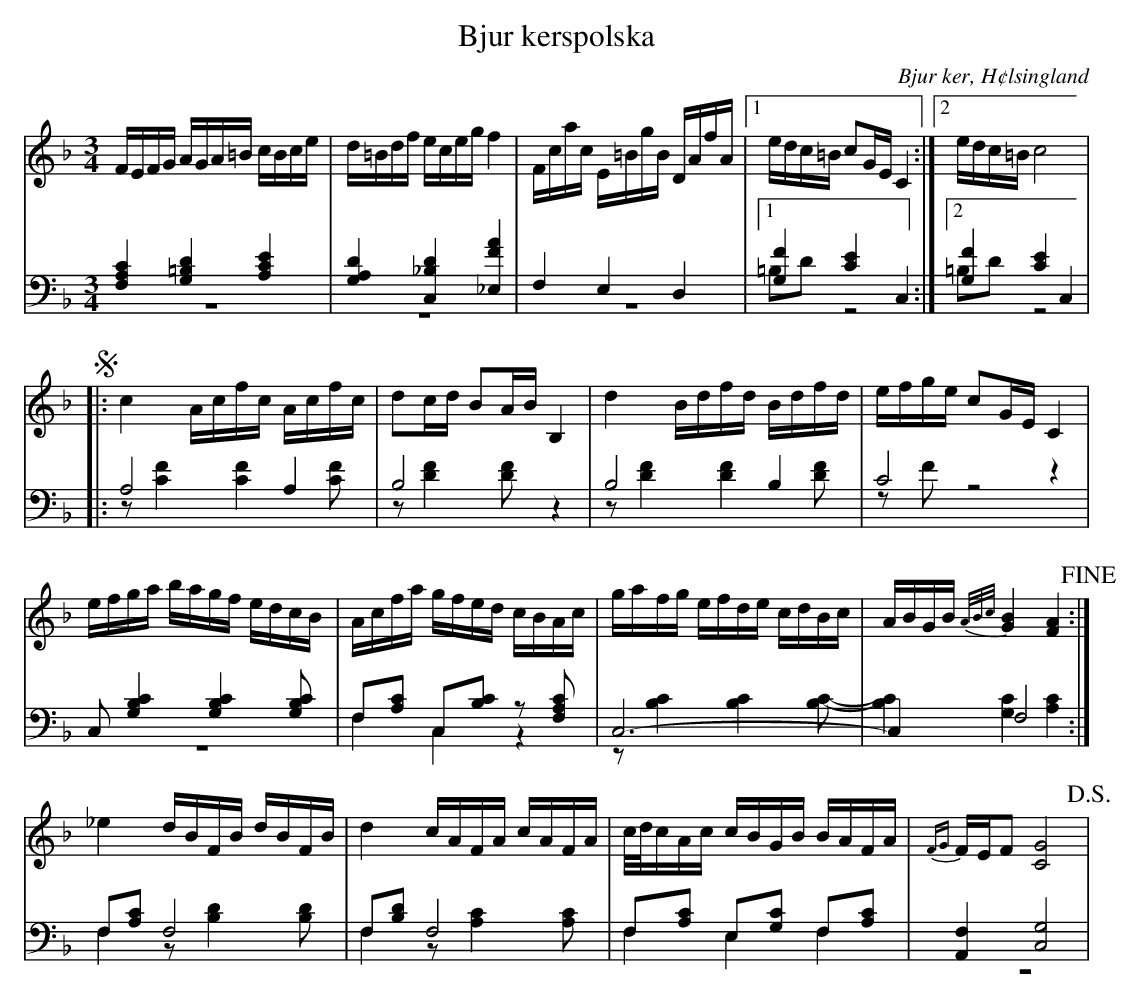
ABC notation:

X:1
T: Bjur kerspolska
O: Bjur ker, H¢lsingland
M: 3/4
L: 1/16
K: F
V:1
V:2
V:3 merge
V:1
FEFG AGA=B cBce|d=Bdf eceg f4|Fcac E=BgB DAfA|1 edc=B c2GE C4:|2 edc=B c8 |
!segno! |:c4 Acfc Acfc|d2cd B2AB B,4|d4 Bdfd Bdfd|efge c2GE C4|
efga bagf edcB|Acfa gfed cBAc|gafg efde cdBc|ABGB {A/B/c/}[G4B4] [F4A4] !fine!:|
_e4 dBFB dBFB|d4 cAFA cAFA|c/d/cAc cBGB BAFA|{FG}FEF2 [C8G8] !D.S.!|
V:2 clef=bass
[F,4A,4C4] [G,4=B,4D4] [A,4C4E4]|[G,4A,4D4] [C,4_B,4D4] [_E,4F4A4]|F,4 E,4 D,4|1 [G,4F4] [C4E4] C,4:|2 [G,4F4] [C4E4] C,4 |
|:A,8 A,4|B,8 z4|B,8  B,4|C8 z4|
C,2 [G,4B,4C4] [G,4B,4C4] [G,2B,2C2]|F,2[A,2C2] C,2[B,2C2] z2 [F,2A,2C2]|C,12-|C,4 F,8:|
F,2[A,2C2] F,8|F,2[B,2D2] F,8|F,2[A,2C2] E,2[G,2C2] F,2[A,2C2]|[A,,4F,4] [C,8G,8] |
V:3 clef=bass
z12|z12|z12|1 =B,2D2 z8:|2 =B,2D2 z8|
|:z2 [C4F4] [C4F4] [C2F2]|z2 [D4F4] [D2F2] z4|z2 [D4F4] [D4F4] [D2F2]|z2 F2 z8|
z12|F,4 C,4 z4|z2 [B,4C4] [B,4C4] [B,2C2]-|[B,4C4] [G,4C4] [A,4C4]:|
F,4 z2 [B,4D4] [B,2D2]|F,4 z2 [A,4C4] [A,2C2]|F,4 E,4 F,4|z12|
